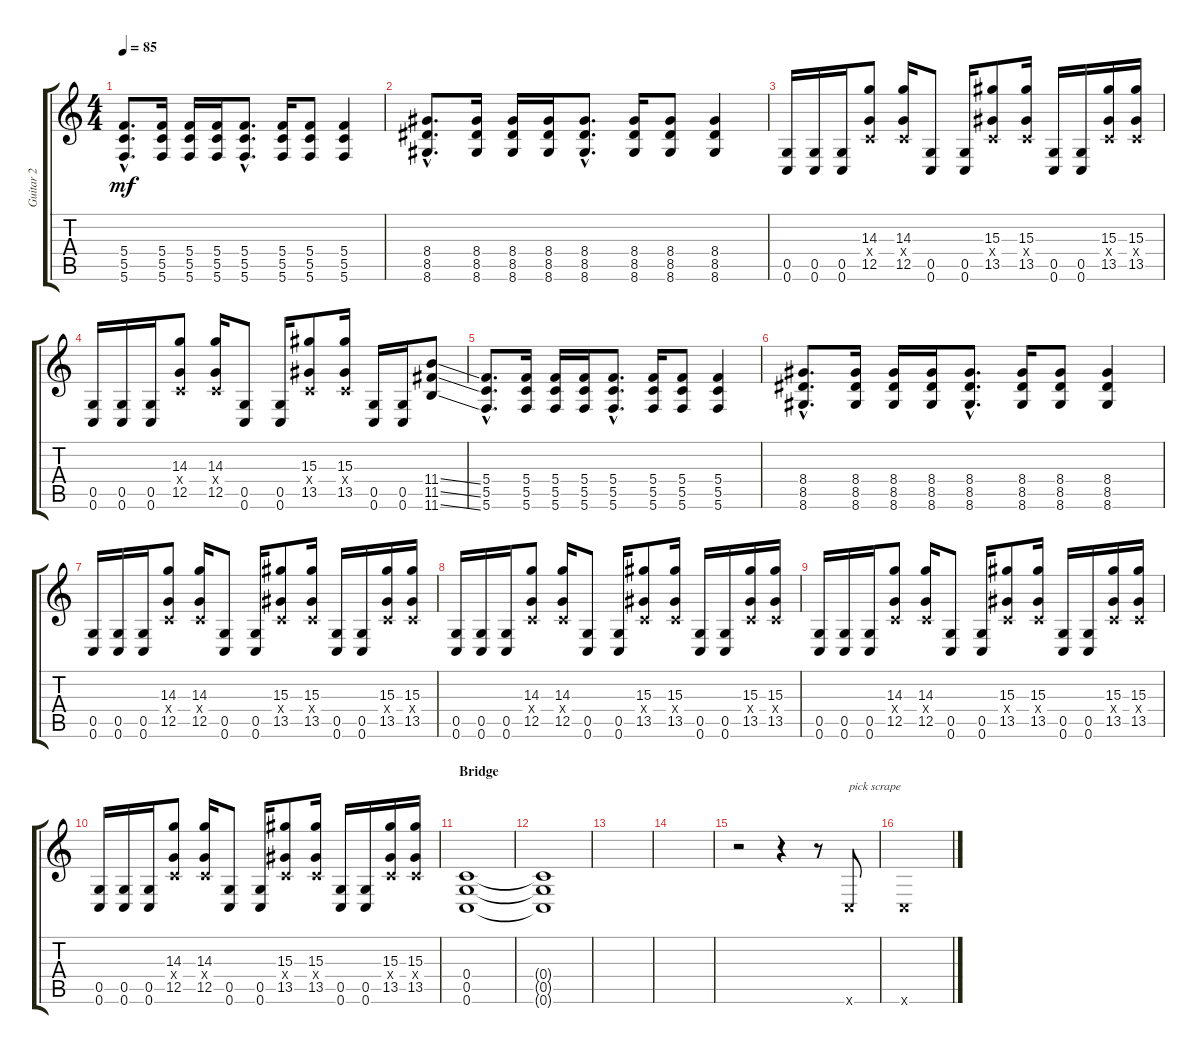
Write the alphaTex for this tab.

\track ("Guitar 2" "Guitar 2") {instrument distortionguitar}
\staff {score tabs}
\tuning (D4 A3 F3 C3 G2 C2) {hide}
\ts (4 4)
\tempo 85
\clef g2
\ks c
(5.4{hac} 5.5{hac} 5.6{hac}).8{d dy mf} (5.4 5.5 5.6).16 (5.4 5.5 5.6).16 (5.4 5.5 5.6).16 (5.4{hac} 5.5{hac} 5.6{hac}).8{d} (5.4 5.5 5.6).16 (5.4 5.5 5.6).8 (5.4 5.5 5.6).4 |
(8.4{hac} 8.5{hac} 8.6{hac}).8{d} (8.4 8.5 8.6).16 (8.4 8.5 8.6).16 (8.4 8.5 8.6).16 (8.4{hac} 8.5{hac} 8.6{hac}).8{d} (8.4 8.5 8.6).16 (8.4 8.5 8.6).8 (8.4 8.5 8.6).4 |
(0.5 0.6).16 (0.5 0.6).16 (0.5 0.6).16 (14.3 0.4{x} 12.5).8 (14.3 0.4{x} 12.5).16 (0.5 0.6).8 (0.5 0.6).16 (15.3 0.4{x} 13.5).8 (15.3 0.4{x} 13.5).16 (0.5 0.6).16 (0.5 0.6).16 (15.3 0.4{x} 13.5).16 (15.3 0.4{x} 13.5).16 |
(0.5 0.6).16 (0.5 0.6).16 (0.5 0.6).16 (14.3 0.4{x} 12.5).8 (14.3 0.4{x} 12.5).16 (0.5 0.6).8 (0.5 0.6).16 (15.3 0.4{x} 13.5).8 (15.3 0.4{x} 13.5).16 (0.5 0.6).16 (0.5 0.6).16 (11.4{ss} 11.5{ss} 11.6{ss}).8 |
(5.4{hac} 5.5{hac} 5.6{hac}).8{d} (5.4 5.5 5.6).16 (5.4 5.5 5.6).16 (5.4 5.5 5.6).16 (5.4{hac} 5.5{hac} 5.6{hac}).8{d} (5.4 5.5 5.6).16 (5.4 5.5 5.6).8 (5.4 5.5 5.6).4 |
(8.4{hac} 8.5{hac} 8.6{hac}).8{d} (8.4 8.5 8.6).16 (8.4 8.5 8.6).16 (8.4 8.5 8.6).16 (8.4{hac} 8.5{hac} 8.6{hac}).8{d} (8.4 8.5 8.6).16 (8.4 8.5 8.6).8 (8.4 8.5 8.6).4 |
(0.5 0.6).16 (0.5 0.6).16 (0.5 0.6).16 (14.3 0.4{x} 12.5).8 (14.3 0.4{x} 12.5).16 (0.5 0.6).8 (0.5 0.6).16 (15.3 0.4{x} 13.5).8 (15.3 0.4{x} 13.5).16 (0.5 0.6).16 (0.5 0.6).16 (15.3 0.4{x} 13.5).16 (15.3 0.4{x} 13.5).16 |
(0.5 0.6).16 (0.5 0.6).16 (0.5 0.6).16 (14.3 0.4{x} 12.5).8 (14.3 0.4{x} 12.5).16 (0.5 0.6).8 (0.5 0.6).16 (15.3 0.4{x} 13.5).8 (15.3 0.4{x} 13.5).16 (0.5 0.6).16 (0.5 0.6).16 (15.3 0.4{x} 13.5).16 (15.3 0.4{x} 13.5).16 |
(0.5 0.6).16 (0.5 0.6).16 (0.5 0.6).16 (14.3 0.4{x} 12.5).8 (14.3 0.4{x} 12.5).16 (0.5 0.6).8 (0.5 0.6).16 (15.3 0.4{x} 13.5).8 (15.3 0.4{x} 13.5).16 (0.5 0.6).16 (0.5 0.6).16 (15.3 0.4{x} 13.5).16 (15.3 0.4{x} 13.5).16 |
(0.5 0.6).16 (0.5 0.6).16 (0.5 0.6).16 (14.3 0.4{x} 12.5).8 (14.3 0.4{x} 12.5).16 (0.5 0.6).8 (0.5 0.6).16 (15.3 0.4{x} 13.5).8 (15.3 0.4{x} 13.5).16 (0.5 0.6).16 (0.5 0.6).16 (15.3 0.4{x} 13.5).16 (15.3 0.4{x} 13.5).16 |
\section ("" "Bridge")
(0.4 0.5 0.6).1 |
(0.4{t} 0.5{t} 0.6{t}).1 |
|
|
r.2 r.4 r.8 0.6{x}.8{txt "pick scrape"} |
0.6{x}.1
